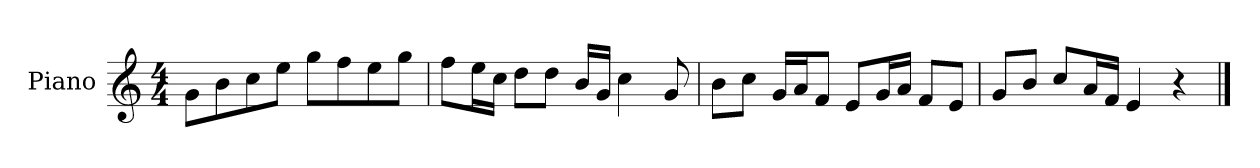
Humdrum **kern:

**kern
*part1
*staff1
*I"Piano
*I'P-no
*clefG2
*k[]
*M4/4
*MM90
=1
8g\L
8b\
8cc\
8ee\J
8gg\L
8ff\
8ee\
8gg\J
=2
8ff\L
16ee\L
16cc\JJ
8dd\L
8dd\J
16b/LL
16g/JJ
4cc\
8g/
=3
8b\L
8cc\J
16g/LL
16a/J
8f/J
8e/L
16g/L
16a/JJ
8f/L
8e/J
=4
8g/L
8b/J
8cc/L
16a/L
16f/JJ
4e/
4r
==
*-
